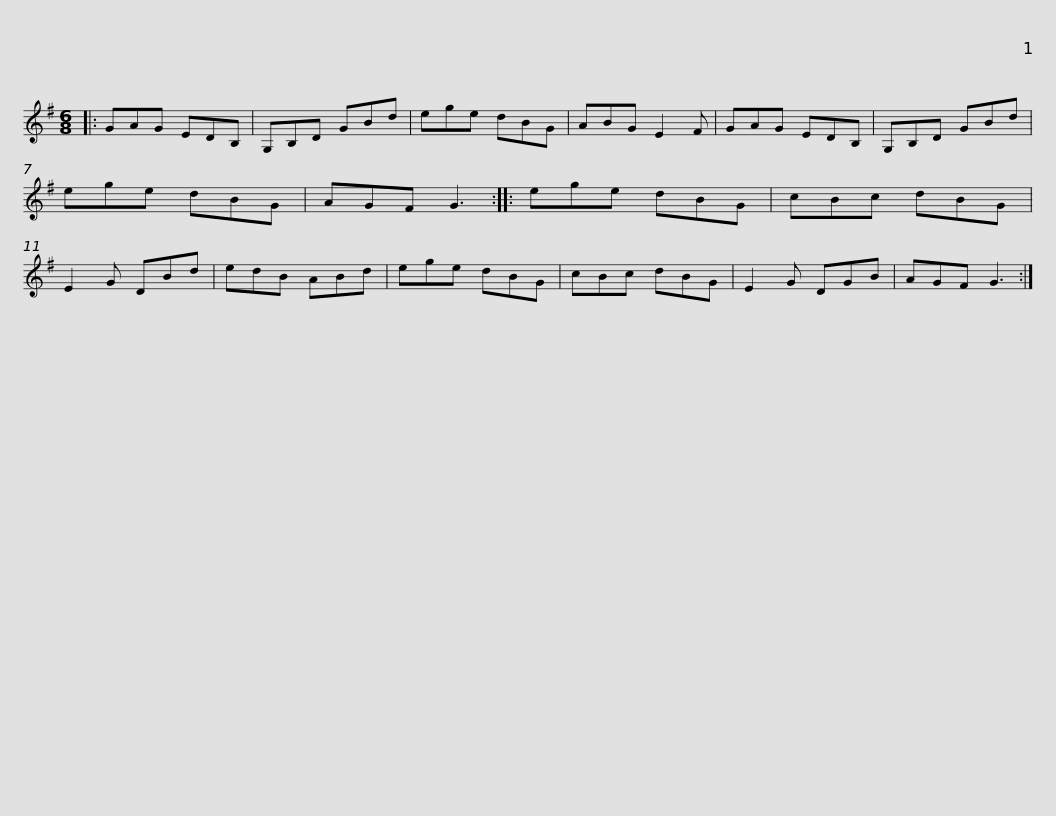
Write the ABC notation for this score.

X:1
L:1/8
M:6/8
I:linebreak $
K:G
V:1 treble
V:1
|: GAG EDB, | G,B,D GBd | ege dBG | ABG E2 F | GAG EDB, | %5
 G,B,D GBd | ege dBG |$ AGF G3 :: ege dBG | cBc dBG | %10
 E2 G DBd | edB ABd | ege dBG | cBc dBG |$ E2 G DGB | %15
 AGF G3 :| %16
